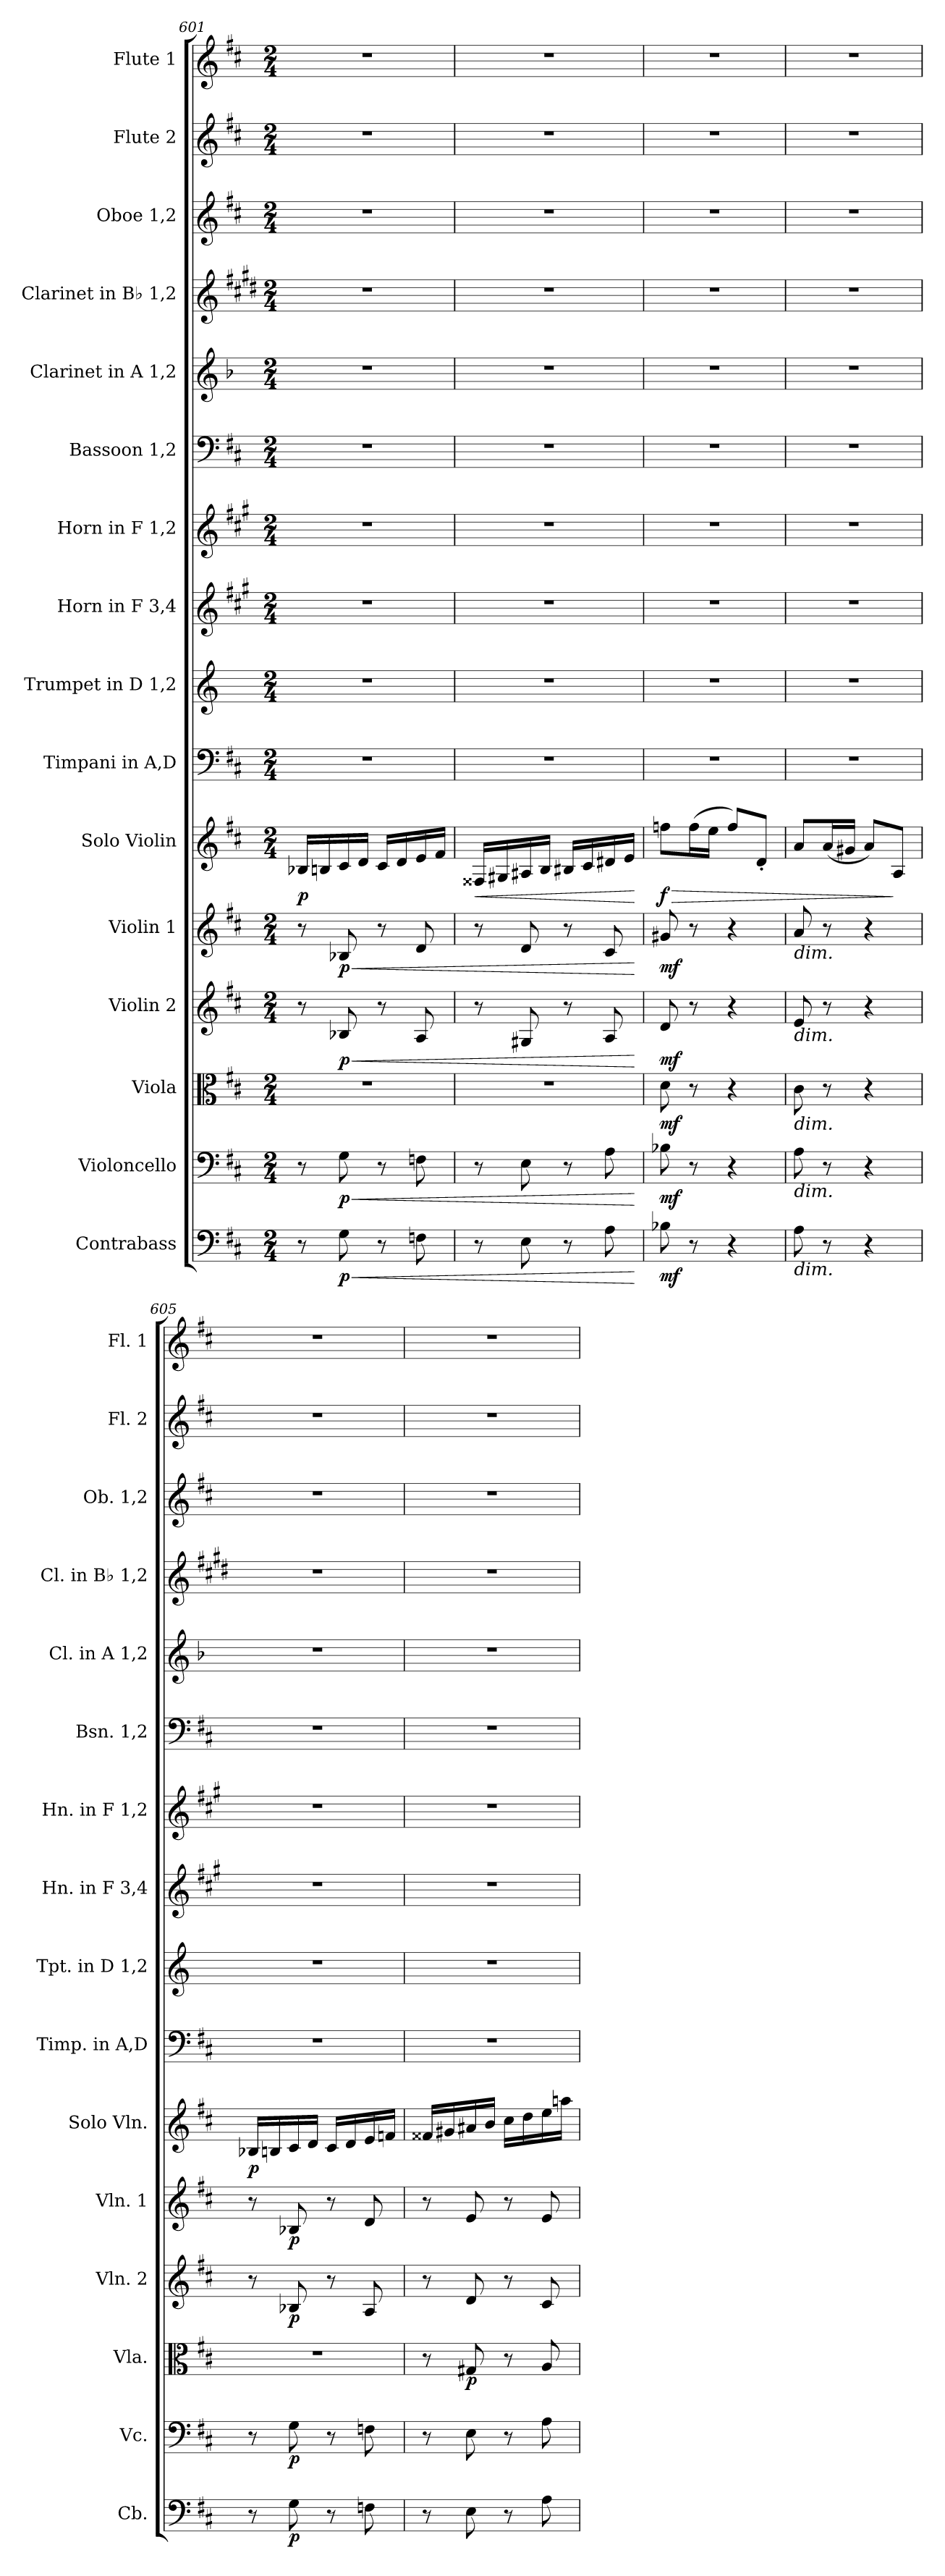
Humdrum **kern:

**kern	**dynam	**kern	**dynam	**kern	**dynam	**kern	**dynam	**kern	**dynam	**kern	**dynam	**kern	**kern	**kern	**kern	**kern	**kern	**kern	**kern	**kern	**kern
*part16	*part16	*part15	*part15	*part14	*part14	*part13	*part13	*part12	*part12	*part11	*part11	*part10	*part9	*part8	*part7	*part6	*part5	*part4	*part3	*part2	*part1
*staff16	*staff16	*staff15	*staff15	*staff14	*staff14	*staff13	*staff13	*staff12	*staff12	*staff11	*staff11	*staff10	*staff9	*staff8	*staff7	*staff6	*staff5	*staff4	*staff3	*staff2	*staff1
*I"Contrabass	*	*I"Violoncello	*	*I"Viola	*	*I"Violin 2	*	*I"Violin 1	*	*I"Solo Violin	*	*I"Timpani in A,D	*I"Trumpet in D 1,2	*I"Horn in F 3,4	*I"Horn in F 1,2	*I"Bassoon 1,2	*I"Clarinet in A 1,2	*I"Clarinet in B♭ 1,2	*I"Oboe 1,2	*I"Flute 2	*I"Flute 1
*I'Cb.	*	*I'Vc.	*	*I'Vla.	*	*I'Vln. 2	*	*I'Vln. 1	*	*I'Solo Vln.	*	*I'Timp. in A,D	*I'Tpt. in D 1,2	*I'Hn. in F 3,4	*I'Hn. in F 1,2	*I'Bsn. 1,2	*I'Cl. in A 1,2	*I'Cl. in B♭ 1,2	*I'Ob. 1,2	*I'Fl. 2	*I'Fl. 1
*clefF4	*	*clefF4	*	*clefC3	*	*clefG2	*	*clefG2	*	*clefG2	*	*clefF4	*clefG2	*clefG2	*clefG2	*clefF4	*clefG2	*clefG2	*clefG2	*clefG2	*clefG2
*ITrd7c12	*	*	*	*	*	*	*	*	*	*	*	*	*ITrd-1c-2	*ITrd4c7	*ITrd4c7	*	*ITrd2c3	*ITrd1c2	*	*	*
*k[f#c#]	*	*k[f#c#]	*	*k[f#c#]	*	*k[f#c#]	*	*k[f#c#]	*	*k[f#c#]	*	*k[f#c#]	*k[f#c#]	*k[f#c#]	*k[f#c#]	*k[f#c#]	*k[f#c#]	*k[f#c#]	*k[f#c#]	*k[f#c#]	*k[f#c#]
*M2/4	*	*M2/4	*	*M2/4	*	*M2/4	*	*M2/4	*	*M2/4	*	*M2/4	*M2/4	*M2/4	*M2/4	*M2/4	*M2/4	*M2/4	*M2/4	*M2/4	*M2/4
=601	=601	=601	=601	=601	=601	=601	=601	=601	=601	=601	=601	=601	=601	=601	=601	=601	=601	=601	=601	=601	=601
!	!	!	!	!	!	!	!	!	!	!	!LO:DY:b	!	!	!	!	!	!	!	!	!	!
8r	.	8r	.	2r	.	8r	.	8r	.	16B-X/LL	p	2r	2r	2r	2r	2r	2r	2r	2r	2r	2r
.	.	.	.	.	.	.	.	.	.	16Bn/	.	.	.	.	.	.	.	.	.	.	.
!	!LO:HP:b	!	!LO:HP:b	!	!	!	!LO:HP:b	!	!LO:HP:b	!	!	!	!	!	!	!	!	!	!	!	!
!	!LO:DY:n=1:b	!	!LO:DY:n=1:b	!	!	!	!LO:DY:n=1:b	!	!LO:DY:n=1:b	!	!	!	!	!	!	!	!	!	!	!	!
8GG\	< p	8G\	< p	.	.	8B-X/	< p	8B-X/	< p	16c#/	.	.	.	.	.	.	.	.	.	.	.
.	.	.	.	.	.	.	.	.	.	16d/JJ	.	.	.	.	.	.	.	.	.	.	.
8r	.	8r	.	.	.	8r	.	8r	.	16c#/LL	.	.	.	.	.	.	.	.	.	.	.
.	.	.	.	.	.	.	.	.	.	16d/	.	.	.	.	.	.	.	.	.	.	.
8FFn\	.	8Fn\	.	.	.	8A/	.	8d/	.	16e/	.	.	.	.	.	.	.	.	.	.	.
.	.	.	.	.	.	.	.	.	.	16f#/JJ	.	.	.	.	.	.	.	.	.	.	.
!!LO:LB:g=z
=602	=602	=602	=602	=602	=602	=602	=602	=602	=602	=602	=602	=602	=602	=602	=602	=602	=602	=602	=602	=602	=602
!	!	!	!	!	!	!	!	!	!	!	!LO:HP:b	!	!	!	!	!	!	!	!	!	!
8r	.	8r	.	2r	.	8r	.	8r	.	16F##X/LL	<	2r	2r	2r	2r	2r	2r	2r	2r	2r	2r
.	.	.	.	.	.	.	.	.	.	16G#X/	.	.	.	.	.	.	.	.	.	.	.
8EE\	.	8E\	.	.	.	8G#X/	.	8d/	.	16A#X/	.	.	.	.	.	.	.	.	.	.	.
.	.	.	.	.	.	.	.	.	.	16B/JJ	.	.	.	.	.	.	.	.	.	.	.
8r	.	8r	.	.	.	8r	.	8r	.	16B#X/LL	.	.	.	.	.	.	.	.	.	.	.
.	.	.	.	.	.	.	.	.	.	16c#/	.	.	.	.	.	.	.	.	.	.	.
8AA\	.	8A\	.	.	.	8A/	.	8c#/	.	16d#X/	.	.	.	.	.	.	.	.	.	.	.
.	.	.	.	.	.	.	.	.	.	16e/JJ	.	.	.	.	.	.	.	.	.	.	.
.	[	.	[	.	.	.	[	.	[	.	[	.	.	.	.	.	.	.	.	.	.
=603	=603	=603	=603	=603	=603	=603	=603	=603	=603	=603	=603	=603	=603	=603	=603	=603	=603	=603	=603	=603	=603
!	!LO:DY:b	!	!LO:DY:b	!	!LO:DY:b	!	!LO:DY:b	!	!LO:DY:b	!	!LO:HP:b	!	!	!	!	!	!	!	!	!	!
!	!	!	!	!	!	!	!	!	!	!	!LO:DY:n=1:b	!	!	!	!	!	!	!	!	!	!
8BB-X\	mf	8B-X\	mf	8d\	mf	8d/	mf	8g#X/	mf	8ffn\L	> f	2r	2r	2r	2r	2r	2r	2r	2r	2r	2r
8r	.	8r	.	8r	.	8r	.	8r	.	(>16ff\L	.	.	.	.	.	.	.	.	.	.	.
.	.	.	.	.	.	.	.	.	.	16ee\JJ	.	.	.	.	.	.	.	.	.	.	.
4r	.	4r	.	4r	.	4r	.	4r	.	8ff/L)	.	.	.	.	.	.	.	.	.	.	.
.	.	.	.	.	.	.	.	.	.	8d'/J	.	.	.	.	.	.	.	.	.	.	.
=604	=604	=604	=604	=604	=604	=604	=604	=604	=604	=604	=604	=604	=604	=604	=604	=604	=604	=604	=604	=604	=604
!	!	!	!	!	!	!	!	!LO:TX:b:i:t=dim.	!	!	!	!	!	!	!	!	!	!	!	!	!
!	!	!	!	!	!	!LO:TX:b:i:t=dim.	!	!	!	!	!	!	!	!	!	!	!	!	!	!	!
!	!	!	!	!LO:TX:b:i:t=dim.	!	!	!	!	!	!	!	!	!	!	!	!	!	!	!	!	!
!	!	!LO:TX:b:i:t=dim.	!	!	!	!	!	!	!	!	!	!	!	!	!	!	!	!	!	!	!
!LO:TX:b:i:t=dim.	!	!	!	!	!	!	!	!	!	!	!	!	!	!	!	!	!	!	!	!	!
8AA\	.	8A\	.	8c#\	.	8e/	.	8a/	.	8a/L	.	2r	2r	2r	2r	2r	2r	2r	2r	2r	2r
8r	.	8r	.	8r	.	8r	.	8r	.	(<16a/L	.	.	.	.	.	.	.	.	.	.	.
.	.	.	.	.	.	.	.	.	.	16g#X/JJ	.	.	.	.	.	.	.	.	.	.	.
4r	.	4r	.	4r	.	4r	.	4r	.	8a/L)	.	.	.	.	.	.	.	.	.	.	.
.	.	.	.	.	.	.	.	.	.	8A/J	]	.	.	.	.	.	.	.	.	.	.
=605	=605	=605	=605	=605	=605	=605	=605	=605	=605	=605	=605	=605	=605	=605	=605	=605	=605	=605	=605	=605	=605
!	!	!	!	!	!	!	!	!	!	!	!LO:DY:b	!	!	!	!	!	!	!	!	!	!
8r	.	8r	.	2r	.	8r	.	8r	.	16B-X/LL	p	2r	2r	2r	2r	2r	2r	2r	2r	2r	2r
.	.	.	.	.	.	.	.	.	.	16Bn/	.	.	.	.	.	.	.	.	.	.	.
!	!LO:DY:b	!	!LO:DY:b	!	!	!	!LO:DY:b	!	!LO:DY:b	!	!	!	!	!	!	!	!	!	!	!	!
8GG\	p	8G\	p	.	.	8B-X/	p	8B-X/	p	16c#/	.	.	.	.	.	.	.	.	.	.	.
.	.	.	.	.	.	.	.	.	.	16d/JJ	.	.	.	.	.	.	.	.	.	.	.
8r	.	8r	.	.	.	8r	.	8r	.	16c#/LL	.	.	.	.	.	.	.	.	.	.	.
.	.	.	.	.	.	.	.	.	.	16d/	.	.	.	.	.	.	.	.	.	.	.
8FFn\	.	8Fn\	.	.	.	8A/	.	8d/	.	16e/	.	.	.	.	.	.	.	.	.	.	.
.	.	.	.	.	.	.	.	.	.	16fn/JJ	.	.	.	.	.	.	.	.	.	.	.
=606	=606	=606	=606	=606	=606	=606	=606	=606	=606	=606	=606	=606	=606	=606	=606	=606	=606	=606	=606	=606	=606
8r	.	8r	.	8r	.	8r	.	8r	.	16f##X/LL	.	2r	2r	2r	2r	2r	2r	2r	2r	2r	2r
.	.	.	.	.	.	.	.	.	.	16g#X/	.	.	.	.	.	.	.	.	.	.	.
!	!	!	!	!	!LO:DY:b	!	!	!	!	!	!	!	!	!	!	!	!	!	!	!	!
8EE\	.	8E\	.	8G#X/	p	8d/	.	8e/	.	16a#X/	.	.	.	.	.	.	.	.	.	.	.
.	.	.	.	.	.	.	.	.	.	16b/JJ	.	.	.	.	.	.	.	.	.	.	.
8r	.	8r	.	8r	.	8r	.	8r	.	16cc#\LL	.	.	.	.	.	.	.	.	.	.	.
.	.	.	.	.	.	.	.	.	.	16dd\	.	.	.	.	.	.	.	.	.	.	.
8AA\	.	8A\	.	8A/	.	8c#/	.	8e/	.	16ee\	.	.	.	.	.	.	.	.	.	.	.
.	.	.	.	.	.	.	.	.	.	16aan\JJ	.	.	.	.	.	.	.	.	.	.	.
=	=	=	=	=	=	=	=	=	=	=	=	=	=	=	=	=	=	=	=	=	=
*-	*-	*-	*-	*-	*-	*-	*-	*-	*-	*-	*-	*-	*-	*-	*-	*-	*-	*-	*-	*-	*-
